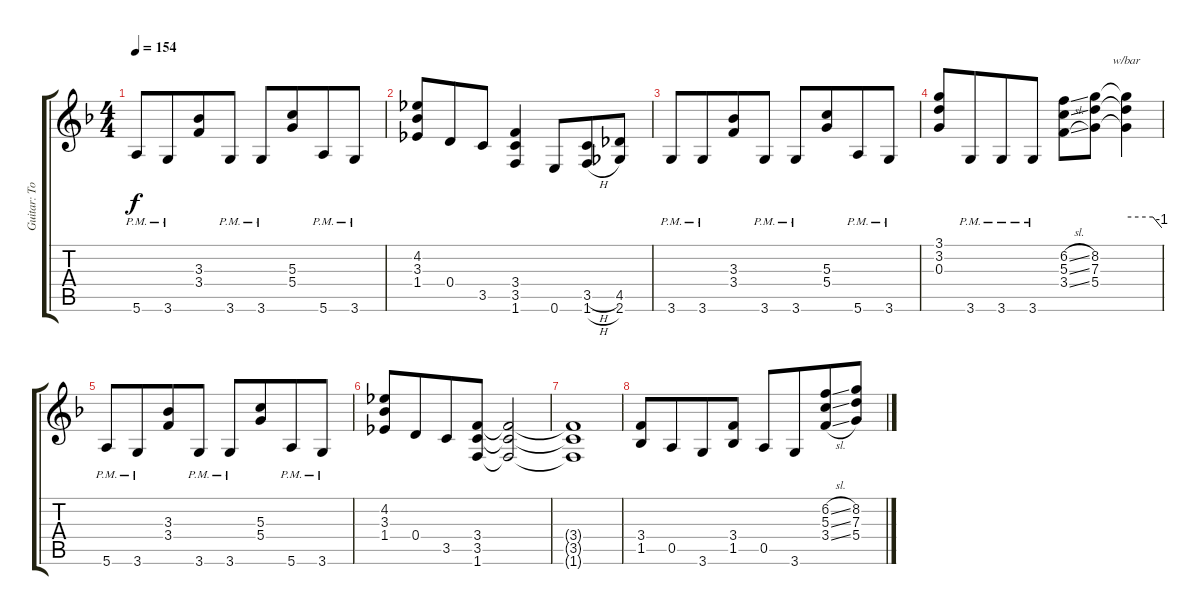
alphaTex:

\track ("Guitar: Tony" "Guitar: To") {instrument distortionguitar}
\staff {score tabs}
\tuning (E4 B3 G3 D3 A2 E2) {hide}
\ts (4 4)
\tempo 154
\clef g2
\ks f
5.6{pm}.8{dy f} 3.6{pm}.8{beam merge} (3.3 3.4).8 3.6{pm}.8 3.6{pm}.8 (5.3 5.4).8{beam merge} 5.6{pm}.8 3.6{pm}.8 |
(4.2 3.3 1.4).8 0.4.8{beam merge} 3.5.8 (3.4 3.5 1.6).4 0.6.8{beam merge} (3.5{h} 1.6{h}).8 (4.5 2.6).8 |
3.6{pm}.8 3.6{pm}.8{beam merge} (3.3 3.4).8 3.6{pm}.8 3.6{pm}.8 (5.3 5.4).8{beam merge} 5.6{pm}.8 3.6{pm}.8 |
(3.1 3.2 0.3).8 3.6{pm}.8{beam merge} 3.6{pm}.8 3.6{pm}.8 (6.2{sl} 5.3{sl} 3.4{sl}).8 (8.2 7.3 5.4).8{beam merge} (8.2{t} 7.3{t} 5.4{t}).4{tbe (custom default 0 0 45 0 60 -4)} |
5.6{pm}.8 3.6{pm}.8{beam merge} (3.3 3.4).8 3.6{pm}.8 3.6{pm}.8 (5.3 5.4).8{beam merge} 5.6{pm}.8 3.6{pm}.8 |
(4.2 3.3 1.4).8 0.4.8{beam merge} 3.5.8 (3.4 3.5 1.6).8 (3.4{t} 3.5{t} 1.6{t}).2 |
(3.4{t} 3.5{t} 1.6{t}).1 |
(3.4 1.5).8 0.5.8{beam merge} 3.6.8 (3.4 1.5).8 0.5.8 3.6.8{beam merge} (6.2{sl} 5.3{sl} 3.4{sl}).8 (8.2 7.3 5.4).8
